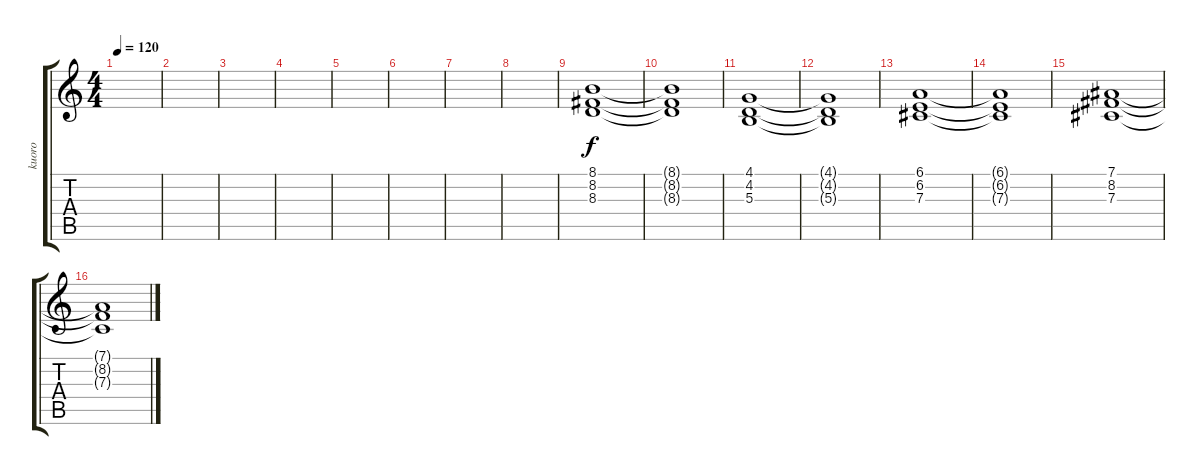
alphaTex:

\track ("kuoro" "kuoro") {instrument choiraahs}
\staff {score tabs}
\tuning (Eb4 Bb3 Gb3 Db3 Ab2 Eb2) {hide}
\ts (4 4)
\tempo 120
\clef g2
\ks c
|
|
|
|
|
|
|
|
(8.1 8.2 8.3).1 |
(8.1{t} 8.2{t} 8.3{t}).1 |
(4.1 4.2 5.3).1 |
(4.1{t} 4.2{t} 5.3{t}).1 |
(6.1 6.2 7.3).1 |
(6.1{t} 6.2{t} 7.3{t}).1 |
(7.1 8.2 7.3).1 |
(7.1{t} 8.2{t} 7.3{t}).1
